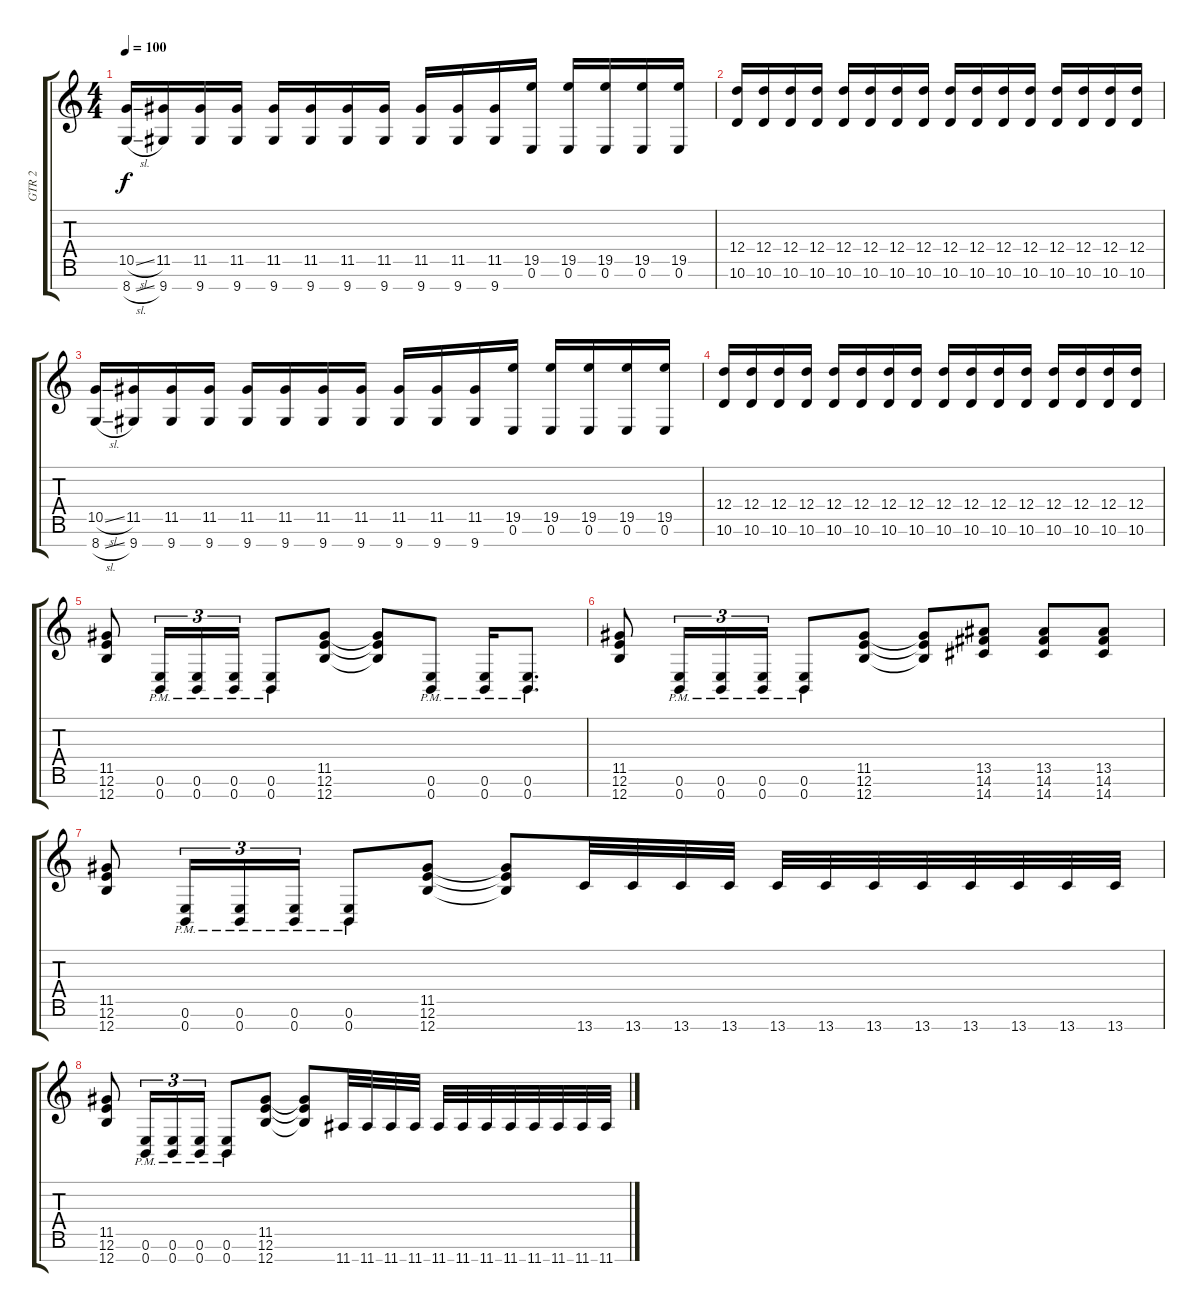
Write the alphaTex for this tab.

\track ("GTR 2" "GTR 2") {instrument overdrivenguitar}
\staff {score tabs}
\tuning (E4 B3 G3 D3 A2 E2 B1) {hide}
\ts (4 4)
\tempo 100
\clef g2
\ks c
(10.5{sl} 8.7{sl}).16{dy f} (11.5 9.7).16 (11.5 9.7).16 (11.5 9.7).16 (11.5 9.7).16 (11.5 9.7).16 (11.5 9.7).16 (11.5 9.7).16 (11.5 9.7).16 (11.5 9.7).16 (11.5 9.7).16 (19.5 0.6).16 (19.5 0.6).16 (19.5 0.6).16 (19.5 0.6).16 (19.5 0.6).16 |
(12.4 10.6).16 (12.4 10.6).16 (12.4 10.6).16 (12.4 10.6).16 (12.4 10.6).16 (12.4 10.6).16 (12.4 10.6).16 (12.4 10.6).16 (12.4 10.6).16 (12.4 10.6).16 (12.4 10.6).16 (12.4 10.6).16 (12.4 10.6).16 (12.4 10.6).16 (12.4 10.6).16 (12.4 10.6).16 |
(10.5{sl} 8.7{sl}).16 (11.5 9.7).16 (11.5 9.7).16 (11.5 9.7).16 (11.5 9.7).16 (11.5 9.7).16 (11.5 9.7).16 (11.5 9.7).16 (11.5 9.7).16 (11.5 9.7).16 (11.5 9.7).16 (19.5 0.6).16 (19.5 0.6).16 (19.5 0.6).16 (19.5 0.6).16 (19.5 0.6).16 |
(12.4 10.6).16 (12.4 10.6).16 (12.4 10.6).16 (12.4 10.6).16 (12.4 10.6).16 (12.4 10.6).16 (12.4 10.6).16 (12.4 10.6).16 (12.4 10.6).16 (12.4 10.6).16 (12.4 10.6).16 (12.4 10.6).16 (12.4 10.6).16 (12.4 10.6).16 (12.4 10.6).16 (12.4 10.6).16 |
(11.5 12.6 12.7).8 (0.6{pm} 0.7{pm}).16{tu (3 2)} (0.6{pm} 0.7{pm}).16{tu (3 2)} (0.6{pm} 0.7{pm}).16{tu (3 2)} (0.6{pm} 0.7{pm}).8 (11.5 12.6 12.7).8 (11.5{t} 12.6{t} 12.7{t}).8 (0.6{pm} 0.7{pm}).8 (0.6{pm} 0.7{pm}).16 (0.6{pm} 0.7{pm}).8{d} |
(11.5 12.6 12.7).8 (0.6{pm} 0.7{pm}).16{tu (3 2)} (0.6{pm} 0.7{pm}).16{tu (3 2)} (0.6{pm} 0.7{pm}).16{tu (3 2)} (0.6{pm} 0.7{pm}).8 (11.5 12.6 12.7).8 (11.5{t} 12.6{t} 12.7{t}).8 (13.5 14.6 14.7).8 (13.5 14.6 14.7).8 (13.5 14.6 14.7).8 |
(11.5 12.6 12.7).8 (0.6{pm} 0.7{pm}).16{tu (3 2)} (0.6{pm} 0.7{pm}).16{tu (3 2)} (0.6{pm} 0.7{pm}).16{tu (3 2)} (0.6{pm} 0.7{pm}).8 (11.5 12.6 12.7).8 (11.5{t} 12.6{t} 12.7{t}).8 13.7.32 13.7.32 13.7.32 13.7.32 13.7.32 13.7.32 13.7.32 13.7.32 13.7.32 13.7.32 13.7.32 13.7.32 |
(11.5 12.6 12.7).8 (0.6{pm} 0.7{pm}).16{tu (3 2)} (0.6{pm} 0.7{pm}).16{tu (3 2)} (0.6{pm} 0.7{pm}).16{tu (3 2)} (0.6{pm} 0.7{pm}).8 (11.5 12.6 12.7).8 (11.5{t} 12.6{t} 12.7{t}).8 11.7.32 11.7.32 11.7.32 11.7.32 11.7.32 11.7.32 11.7.32 11.7.32 11.7.32 11.7.32 11.7.32 11.7.32
